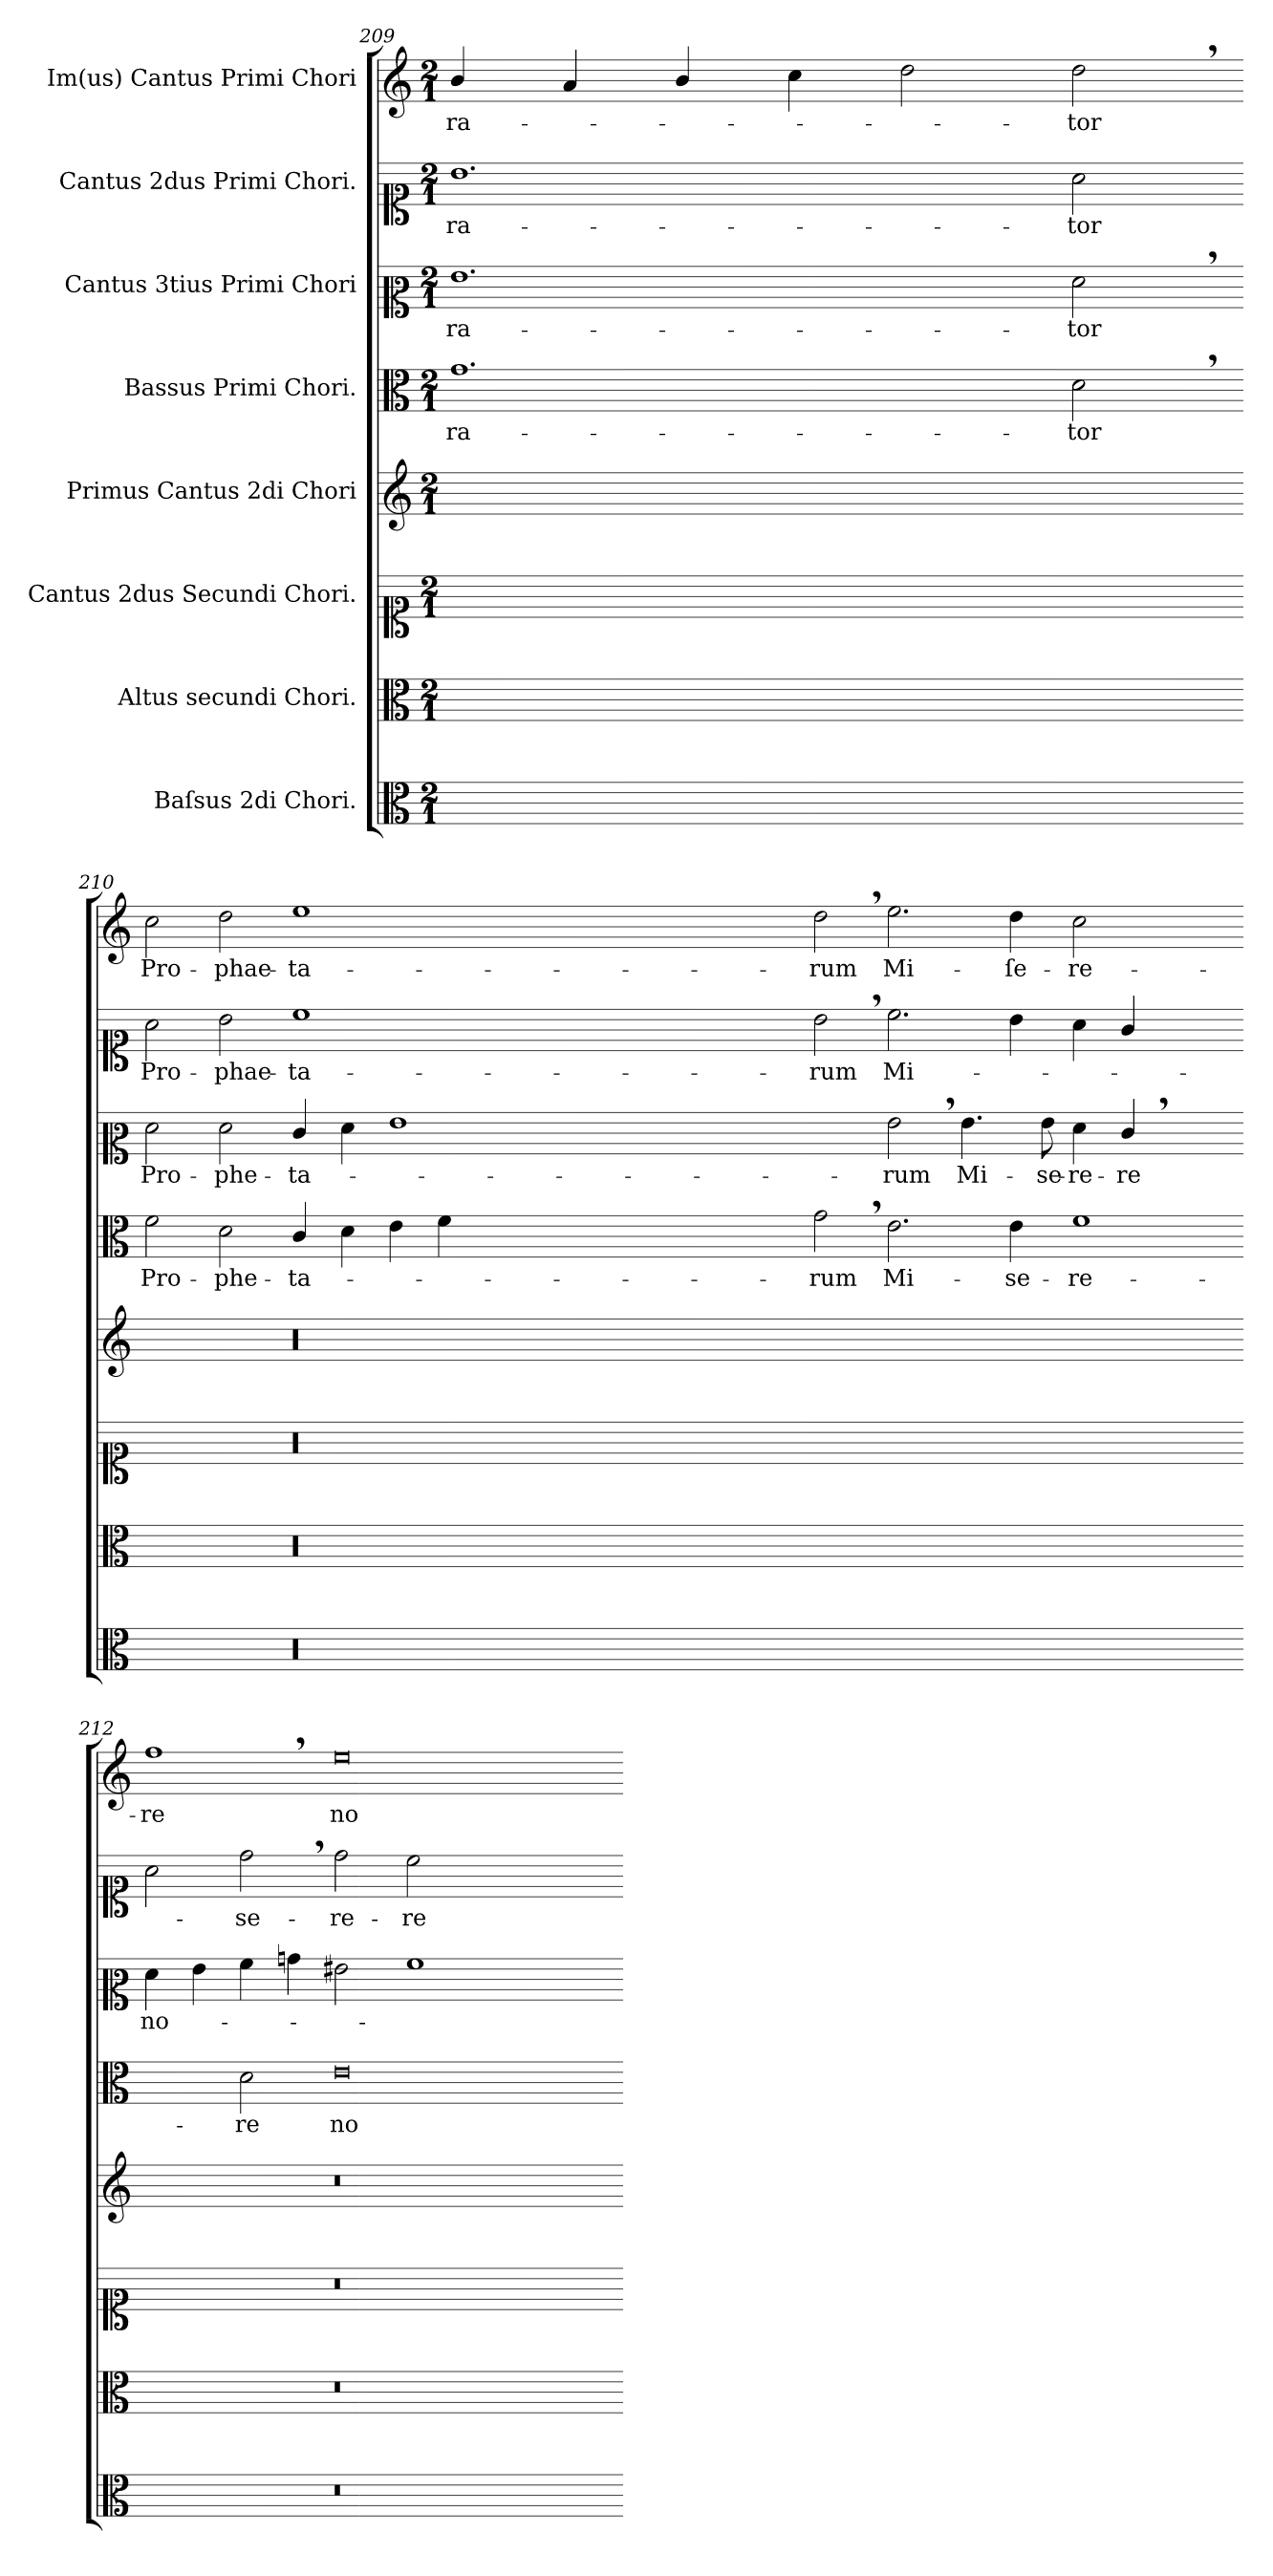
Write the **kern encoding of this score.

**kern	**kern	**kern	**kern	**kern	**text	**kern	**text	**kern	**text	**kern	**text
*part8	*part7	*part6	*part5	*part4	*part4	*part3	*part3	*part2	*part2	*part1	*part1
*staff8	*staff7	*staff6	*staff5	*staff4	*staff4	*staff3	*staff3	*staff2	*staff2	*staff1	*staff1
*I"Baſsus 2di Chori.	*I"Altus secundi Chori.	*I"Cantus 2dus Secundi Chori.	*I"Primus Cantus 2di Chori	*I"Bassus Primi Chori.	*	*I"Cantus 3tius Primi Chori	*	*I"Cantus 2dus Primi Chori.	*	*I"Im(us) Cantus Primi Chori	*
*clefC3	*clefC3	*clefC1	*clefG2	*clefC3	*	*clefC2	*	*clefC1	*	*clefG2	*
*k[]	*k[]	*k[]	*k[]	*k[]	*	*k[]	*	*k[]	*	*k[]	*
*M2/1	*M2/1	*M2/1	*M2/1	*M2/1	*	*M2/1	*	*M2/1	*	*M2/1	*
=209	=209	=209	=209	=209	=209	=209	=209	=209	=209	=209	=209
0ryy	0ryy	0ryy	0ryy	1.g	-ra-	1.g	-ra-	1.b	-ra-	4b/	-ra-
.	.	.	.	.	.	.	.	.	.	4a/	.
.	.	.	.	.	.	.	.	.	.	4b/	.
.	.	.	.	.	.	.	.	.	.	4cc\	.
.	.	.	.	.	.	.	.	.	.	2dd\	.
.	.	.	.	2d,<\	-tor	2f,<\	-tor	2a\	-tor	2dd,<\	-tor
=210-	=210-	=210-	=210-	=210-	=210-	=210-	=210-	=210-	=210-	=210-	=210-
1ryy	1ryy	1ryy	1ryy	2f\	Pro-	2f\	Pro-	2a\	Pro-	2cc\	Pro-
.	.	.	.	2d\	-phe-	2f\	-phe-	2b\	-phae-	2dd\	-phae-
00r	00r	00r	00r	4c/	-ta-	4e/	-ta-	1cc	-ta-	1ee	-ta-
.	.	.	.	4d\	.	4f\	.	.	.	.	.
.	.	.	.	4e\	.	1g\	.	.	.	.	.
.	.	.	.	4f\	.	.	.	.	.	.	.
.	.	.	.	0.ryy	.	.	.	0.ryy	.	0.ryy	.
.	.	.	.	.	.	0ryy	.	.	.	.	.
.	.	.	.	.	.	2ryy	.	.	.	.	.
=211-	=211-	=211-	=211-	=211-	=211-	=211-	=211-	=211-	=211-	=211-	=211-
0ryy	0ryy	0ryy	0ryy	2g,<\	-rum	2ryy	.	2b,<\	-rum	2dd,<\	-rum
.	.	.	.	2.e\	Mi-	2g,<\	-rum	2.cc\	Mi-	2.ee\	Mi-
.	.	.	.	.	.	4.g\	Mi-	.	.	.	.
.	.	.	.	4e\	-se-	.	.	4b\	.	4dd\	-ſe-
.	.	.	.	.	.	8g\	-se-	.	.	.	.
.	.	.	.	1f\	-re-	4f\	-re-	4a\	.	2cc\	-re-
.	.	.	.	.	.	4e,</	-re	4g/	.	.	.
2ryy	2ryy	2ryy	2ryy	.	.	2ryy	.	2ryy	.	2ryy	.
=212-	=212-	=212-	=212-	=212-	=212-	=212-	=212-	=212-	=212-	=212-	=212-
1ryy	1ryy	1ryy	1ryy	2ryy	.	4f\	no-	2a\	.	1ff,<	-re
.	.	.	.	.	.	4g\	.	.	.	.	.
.	.	.	.	2d\	-re	4a\	.	2dd,<\	-se-	.	.
.	.	.	.	.	.	4bn\	.	.	.	.	.
0r	0r	0r	0r	0e	no-	2g#X\	.	2dd\	-re-	0ee	-no-
.	.	.	.	.	.	1a\	.	2cc\	-re	.	.
.	.	.	.	.	.	.	.	1ryy	.	.	.
.	.	.	.	.	.	2ryy	.	.	.	.	.
=-	=-	=-	=-	=-	=-	=-	=-	=-	=-	=-	=-
*-	*-	*-	*-	*-	*-	*-	*-	*-	*-	*-	*-
